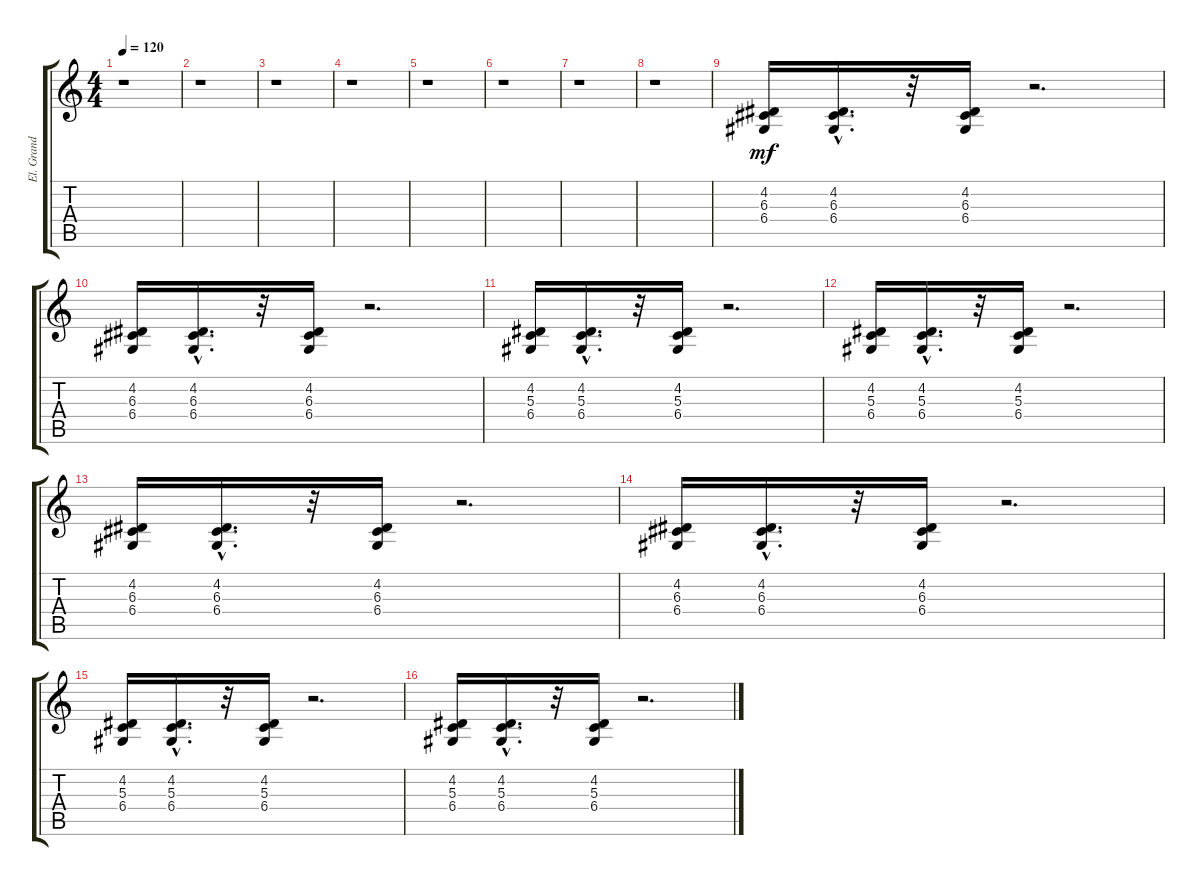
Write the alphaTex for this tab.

\track ("El. Grand Piano" "El. Grand ") {instrument electricgrandpiano}
\staff {score tabs}
\tuning (E4 B3 G3 D3 A2 E2) {hide}
\ts (4 4)
\tempo 120
\clef g2
\ks c
r.1{dy mf} |
r.1 |
r.1 |
r.1 |
r.1 |
r.1 |
r.1 |
r.1 |
(4.2 6.3 6.4).16 (4.2{hac} 6.3{hac} 6.4{hac}).16{d} r.32 (4.2 6.3 6.4).16 r.2{d} |
(4.2 6.3 6.4).16 (4.2{hac} 6.3{hac} 6.4{hac}).16{d} r.32 (4.2 6.3 6.4).16 r.2{d} |
(4.2 5.3 6.4).16 (4.2{hac} 5.3{hac} 6.4{hac}).16{d} r.32 (4.2 5.3 6.4).16 r.2{d} |
(4.2 5.3 6.4).16 (4.2{hac} 5.3{hac} 6.4{hac}).16{d} r.32 (4.2 5.3 6.4).16 r.2{d} |
(4.2 6.3 6.4).16 (4.2{hac} 6.3{hac} 6.4{hac}).16{d} r.32 (4.2 6.3 6.4).16 r.2{d} |
(4.2 6.3 6.4).16 (4.2{hac} 6.3{hac} 6.4{hac}).16{d} r.32 (4.2 6.3 6.4).16 r.2{d} |
(4.2 5.3 6.4).16 (4.2{hac} 5.3{hac} 6.4{hac}).16{d} r.32 (4.2 5.3 6.4).16 r.2{d} |
(4.2 5.3 6.4).16 (4.2{hac} 5.3{hac} 6.4{hac}).16{d} r.32 (4.2 5.3 6.4).16 r.2{d}
